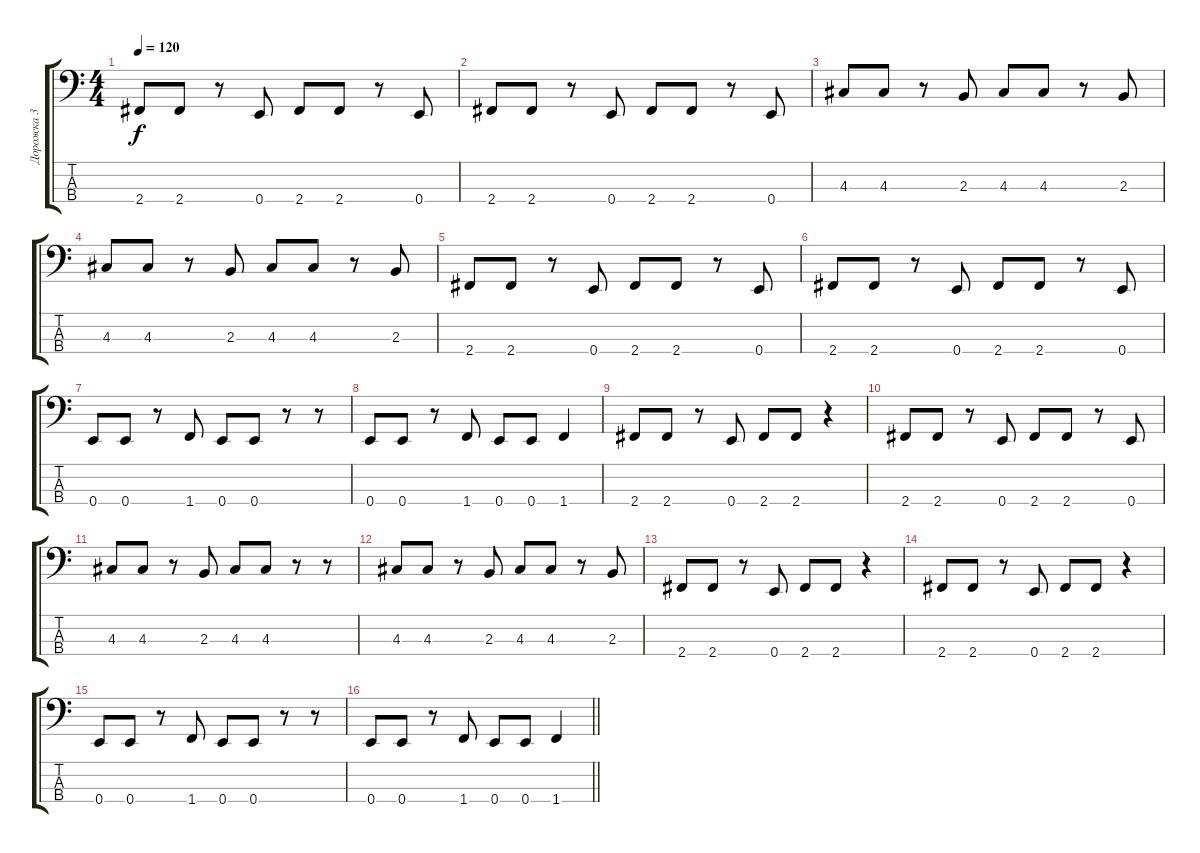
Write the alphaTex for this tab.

\track ("Дорожка 3" "Дорожка 3") {instrument electricbassfinger}
\staff {score tabs}
\tuning (G2 D2 A1 E1) {hide}
\ts (4 4)
\tempo 120
\clef f4
\ks c
2.4.8{dy f} 2.4.8 r.8 0.4.8 2.4.8 2.4.8 r.8 0.4.8 |
2.4.8 2.4.8 r.8 0.4.8 2.4.8 2.4.8 r.8 0.4.8 |
4.3.8 4.3.8 r.8 2.3.8 4.3.8 4.3.8 r.8 2.3.8 |
4.3.8 4.3.8 r.8 2.3.8 4.3.8 4.3.8 r.8 2.3.8 |
2.4.8 2.4.8 r.8 0.4.8 2.4.8 2.4.8 r.8 0.4.8 |
2.4.8 2.4.8 r.8 0.4.8 2.4.8 2.4.8 r.8 0.4.8 |
0.4.8 0.4.8 r.8 1.4.8 0.4.8 0.4.8 r.8 r.8 |
0.4.8 0.4.8 r.8 1.4.8 0.4.8 0.4.8 1.4.4 |
2.4.8 2.4.8 r.8 0.4.8 2.4.8 2.4.8 r.4 |
2.4.8 2.4.8 r.8 0.4.8 2.4.8 2.4.8 r.8 0.4.8 |
4.3.8 4.3.8 r.8 2.3.8 4.3.8 4.3.8 r.8 r.8 |
4.3.8 4.3.8 r.8 2.3.8 4.3.8 4.3.8 r.8 2.3.8 |
2.4.8 2.4.8 r.8 0.4.8 2.4.8 2.4.8 r.4 |
2.4.8 2.4.8 r.8 0.4.8 2.4.8 2.4.8 r.4 |
0.4.8 0.4.8 r.8 1.4.8 0.4.8 0.4.8 r.8 r.8 |
\barLineRight lightlight
0.4.8 0.4.8 r.8 1.4.8 0.4.8 0.4.8 1.4.4
